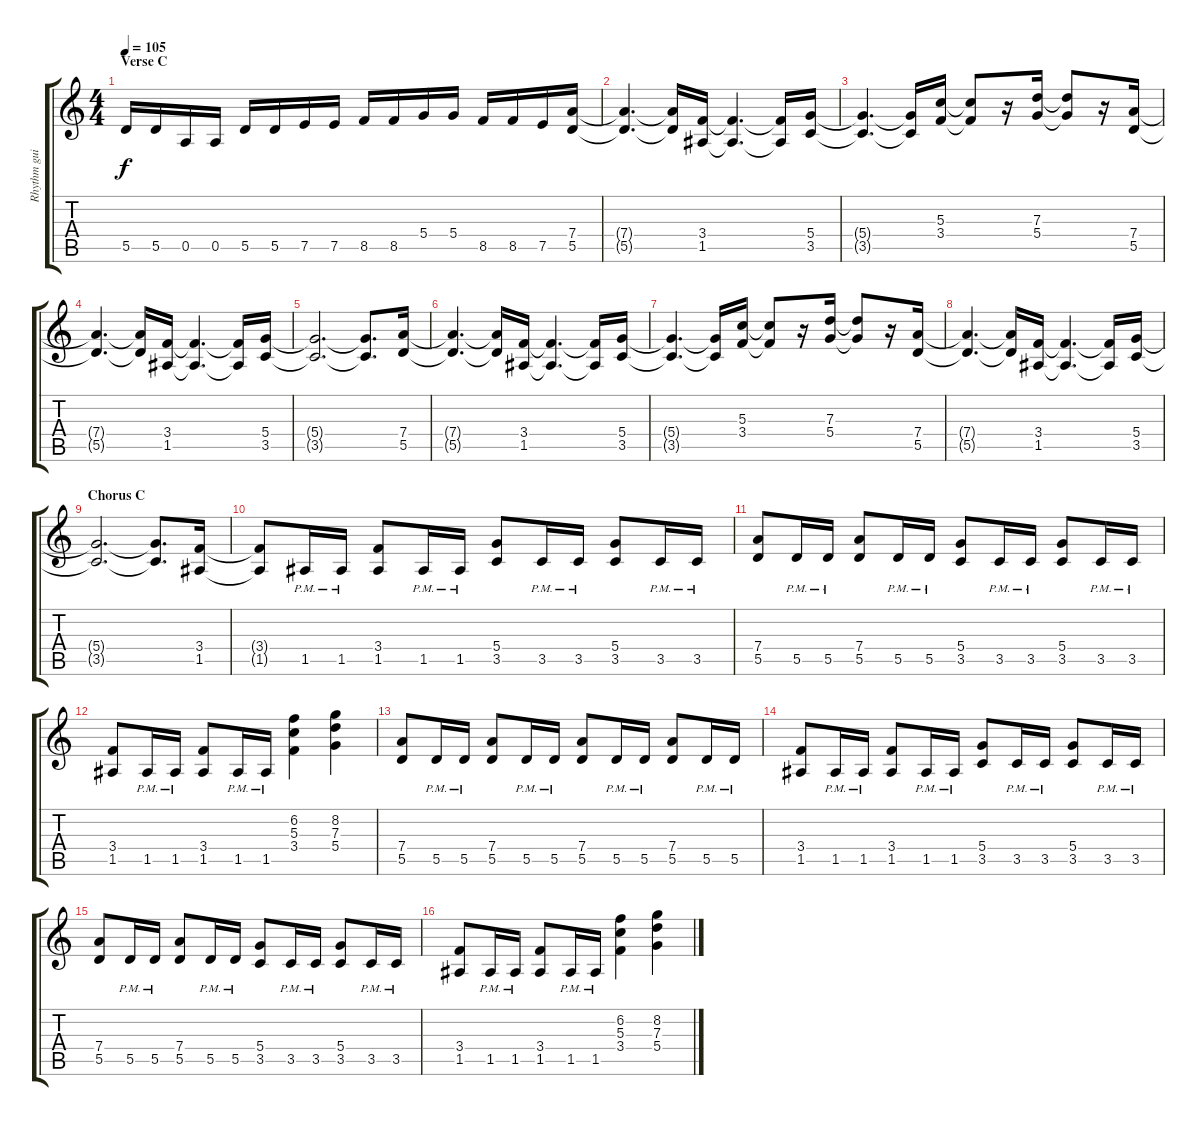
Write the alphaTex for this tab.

\track ("Rhythm guitar 1" "Rhythm gui") {instrument distortionguitar}
\staff {score tabs}
\tuning (E4 B3 G3 D3 A2 E2) {hide}
\ts (4 4)
\section ("" "Verse C")
\tempo 105
\clef g2
\ks c
5.5{t}.16{dy f} 5.5.16 0.5.16 0.5.16 5.5.16 5.5.16 7.5.16 7.5.16 8.5.16 8.5.16 5.4.16 5.4.16 8.5.16 8.5.16 7.5.16 (7.4 5.5).16 |
(7.4{t} 5.5{t}).4{d} (7.4{t} 5.5{t}).16 (3.4 1.5).16 (3.4{t} 1.5{t}).4{d} (3.4{t} 1.5{t}).16 (5.4 3.5).16 |
(5.4{t} 3.5{t}).4{d} (5.4{t} 3.5{t}).16 (5.3 3.4).16 (5.3{t} 3.4{t}).8 r.16 (7.3 5.4).16 (7.3{t} 5.4{t}).8 r.16 (7.4 5.5).16 |
(7.4{t} 5.5{t}).4{d} (7.4{t} 5.5{t}).16 (3.4 1.5).16 (3.4{t} 1.5{t}).4{d} (3.4{t} 1.5{t}).16 (5.4 3.5).16 |
(5.4{t} 3.5{t}).2{d} (5.4{t} 3.5{t}).8{d} (7.4 5.5).16 |
(7.4{t} 5.5{t}).4{d} (7.4{t} 5.5{t}).16 (3.4 1.5).16 (3.4{t} 1.5{t}).4{d} (3.4{t} 1.5{t}).16 (5.4 3.5).16 |
(5.4{t} 3.5{t}).4{d} (5.4{t} 3.5{t}).16 (5.3 3.4).16 (5.3{t} 3.4{t}).8 r.16 (7.3 5.4).16 (7.3{t} 5.4{t}).8 r.16 (7.4 5.5).16 |
(7.4{t} 5.5{t}).4{d} (7.4{t} 5.5{t}).16 (3.4 1.5).16 (3.4{t} 1.5{t}).4{d} (3.4{t} 1.5{t}).16 (5.4 3.5).16 |
\section ("" "Chorus C")
(5.4{t} 3.5{t}).2{d} (5.4{t} 3.5{t}).8{d} (3.4 1.5).16 |
(3.4{t} 1.5{t}).8 1.5{pm}.16 1.5{pm}.16 (3.4 1.5).8 1.5{pm}.16 1.5{pm}.16 (5.4 3.5).8 3.5{pm}.16 3.5{pm}.16 (5.4 3.5).8 3.5{pm}.16 3.5{pm}.16 |
(7.4 5.5).8 5.5{pm}.16 5.5{pm}.16 (7.4 5.5).8 5.5{pm}.16 5.5{pm}.16 (5.4 3.5).8 3.5{pm}.16 3.5{pm}.16 (5.4 3.5).8 3.5{pm}.16 3.5{pm}.16 |
(3.4 1.5).8 1.5{pm}.16 1.5{pm}.16 (3.4 1.5).8 1.5{pm}.16 1.5{pm}.16 (6.2 5.3 3.4).4 (8.2 7.3 5.4).4 |
(7.4 5.5).8 5.5{pm}.16 5.5{pm}.16 (7.4 5.5).8 5.5{pm}.16 5.5{pm}.16 (7.4 5.5).8 5.5{pm}.16 5.5{pm}.16 (7.4 5.5).8 5.5{pm}.16 5.5{pm}.16 |
(3.4 1.5).8 1.5{pm}.16 1.5{pm}.16 (3.4 1.5).8 1.5{pm}.16 1.5{pm}.16 (5.4 3.5).8 3.5{pm}.16 3.5{pm}.16 (5.4 3.5).8 3.5{pm}.16 3.5{pm}.16 |
(7.4 5.5).8 5.5{pm}.16 5.5{pm}.16 (7.4 5.5).8 5.5{pm}.16 5.5{pm}.16 (5.4 3.5).8 3.5{pm}.16 3.5{pm}.16 (5.4 3.5).8 3.5{pm}.16 3.5{pm}.16 |
(3.4 1.5).8 1.5{pm}.16 1.5{pm}.16 (3.4 1.5).8 1.5{pm}.16 1.5{pm}.16 (6.2 5.3 3.4).4 (8.2 7.3 5.4).4
